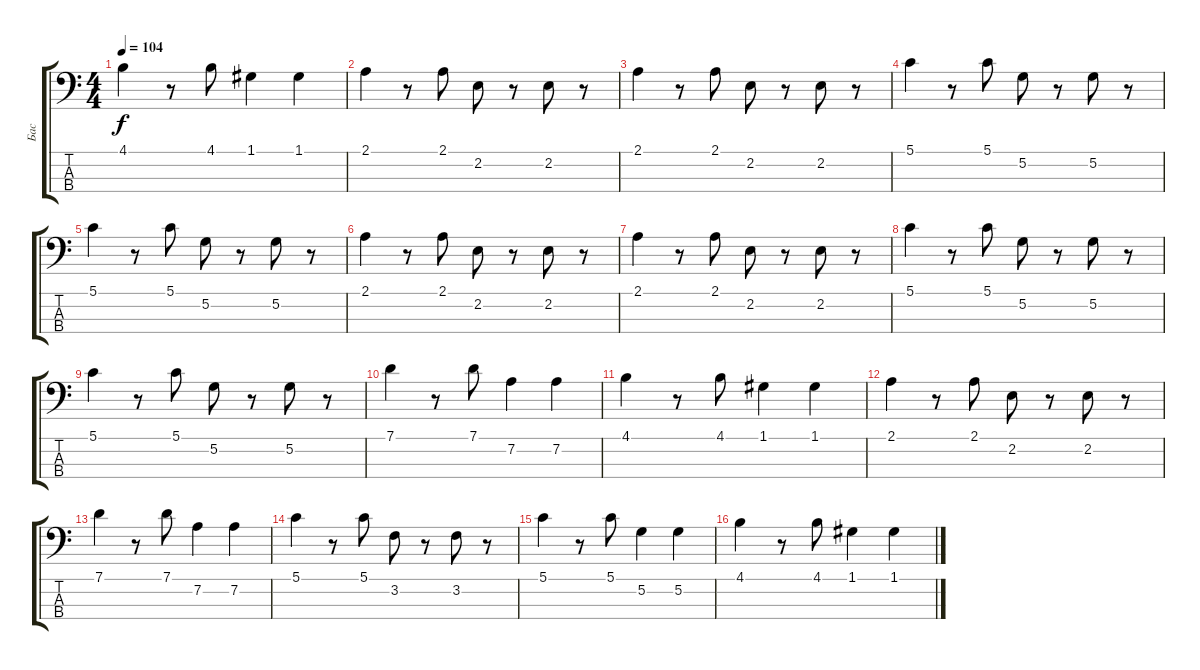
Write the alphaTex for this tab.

\track ("Бас" "Бас") {instrument fretlessbass}
\staff {score tabs}
\tuning (G2 D2 A1 E1) {hide}
\ts (4 4)
\tempo 104
\clef f4
\ks c
4.1.4{dy f} r.8 4.1.8 1.1.4 1.1.4 |
2.1.4 r.8 2.1.8 2.2.8 r.8 2.2.8 r.8 |
2.1.4 r.8 2.1.8 2.2.8 r.8 2.2.8 r.8 |
5.1.4 r.8 5.1.8 5.2.8 r.8 5.2.8 r.8 |
5.1.4 r.8 5.1.8 5.2.8 r.8 5.2.8 r.8 |
2.1.4 r.8 2.1.8 2.2.8 r.8 2.2.8 r.8 |
2.1.4 r.8 2.1.8 2.2.8 r.8 2.2.8 r.8 |
5.1.4 r.8 5.1.8 5.2.8 r.8 5.2.8 r.8 |
5.1.4 r.8 5.1.8 5.2.8 r.8 5.2.8 r.8 |
7.1.4 r.8 7.1.8 7.2.4 7.2.4 |
4.1.4 r.8 4.1.8 1.1.4 1.1.4 |
2.1.4 r.8 2.1.8 2.2.8 r.8 2.2.8 r.8 |
7.1.4 r.8 7.1.8 7.2.4 7.2.4 |
5.1.4 r.8 5.1.8 3.2.8 r.8 3.2.8 r.8 |
5.1.4 r.8 5.1.8 5.2.4 5.2.4 |
4.1.4 r.8 4.1.8 1.1.4 1.1.4
